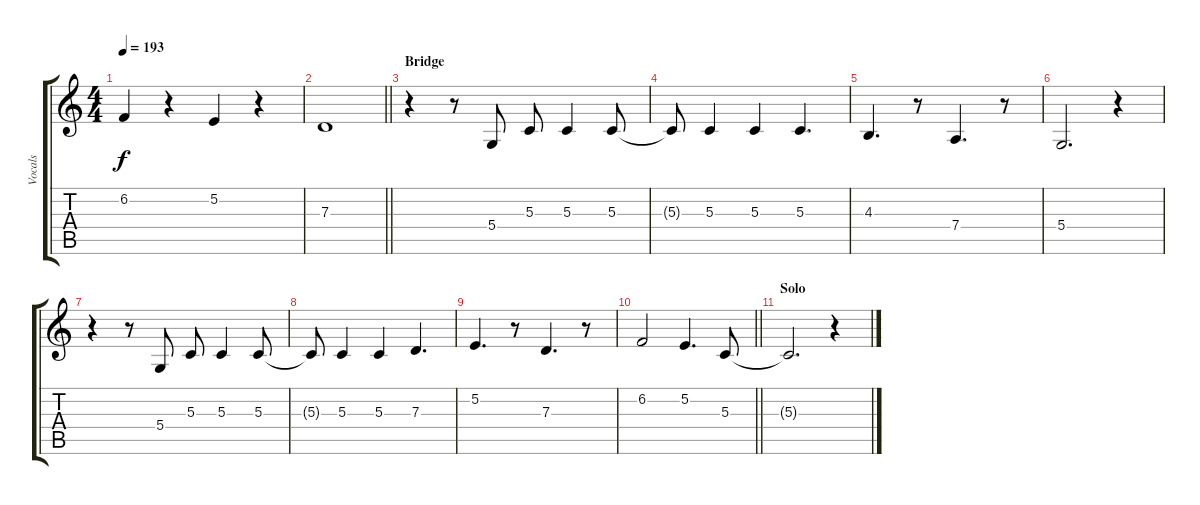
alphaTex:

\track ("Vocals" "Vocals") {instrument altosax}
\staff {score tabs}
\tuning (E4 B3 G3 D3 A2 E2) {hide}
\ts (4 4)
\tempo 193
\clef g2
\ks c
6.2.4{dy f} r.4 5.2.4 r.4 |
\barLineRight lightlight
7.3.1 |
\section ("" "Bridge")
r.4 r.8 5.4.8 5.3.8 5.3.4 5.3.8 |
5.3{t}.8 5.3.4 5.3.4 5.3.4{d} |
4.3.4{d} r.8 7.4.4{d} r.8 |
5.4.2{d} r.4 |
r.4 r.8 5.4.8 5.3.8 5.3.4 5.3.8 |
5.3{t}.8 5.3.4 5.3.4 7.3.4{d} |
5.2.4{d} r.8 7.3.4{d} r.8 |
\barLineRight lightlight
6.2.2 5.2.4{d} 5.3.8 |
\section ("" "Solo")
5.3{t}.2{d} r.4
